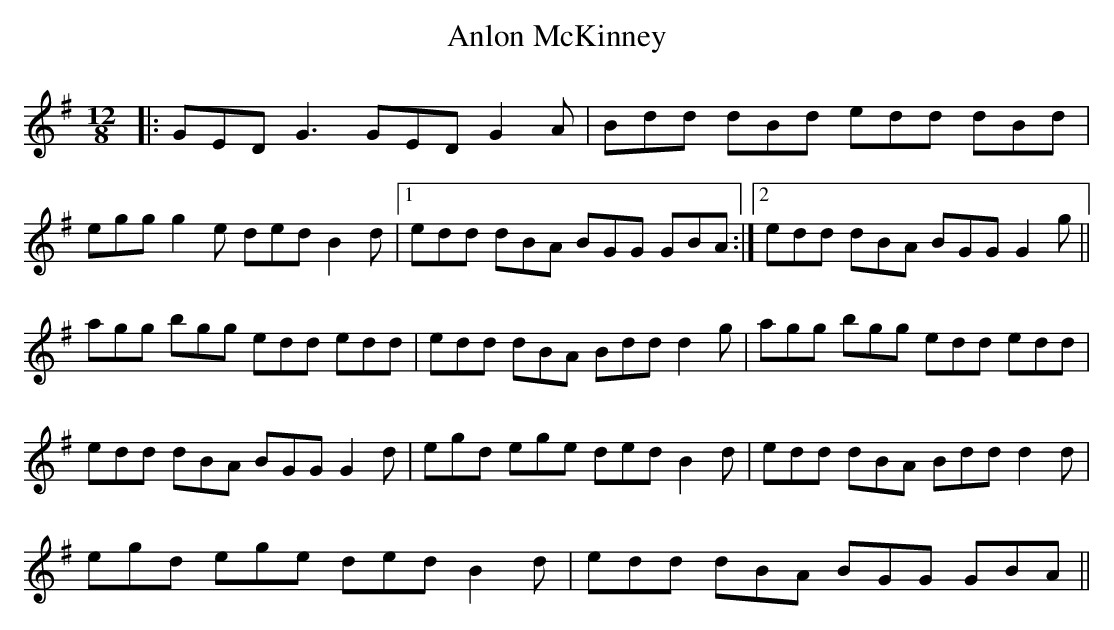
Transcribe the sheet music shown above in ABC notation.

X:1
T: Anlon McKinney
M: 12/8
L: 1/8
K: Gmaj
|:GED G3 GED G2A|Bdd dBd edd dBd|
egg g2e ded B2d|1 edd dBA BGG GBA:|2 edd dBA BGG G2g||
agg bgg edd edd|edd dBA Bdd d2g|agg bgg edd edd|
edd dBA BGG G2d|egd ege ded B2d|edd dBA Bdd d2d|
egd ege ded B2d|edd dBA BGG GBA||
